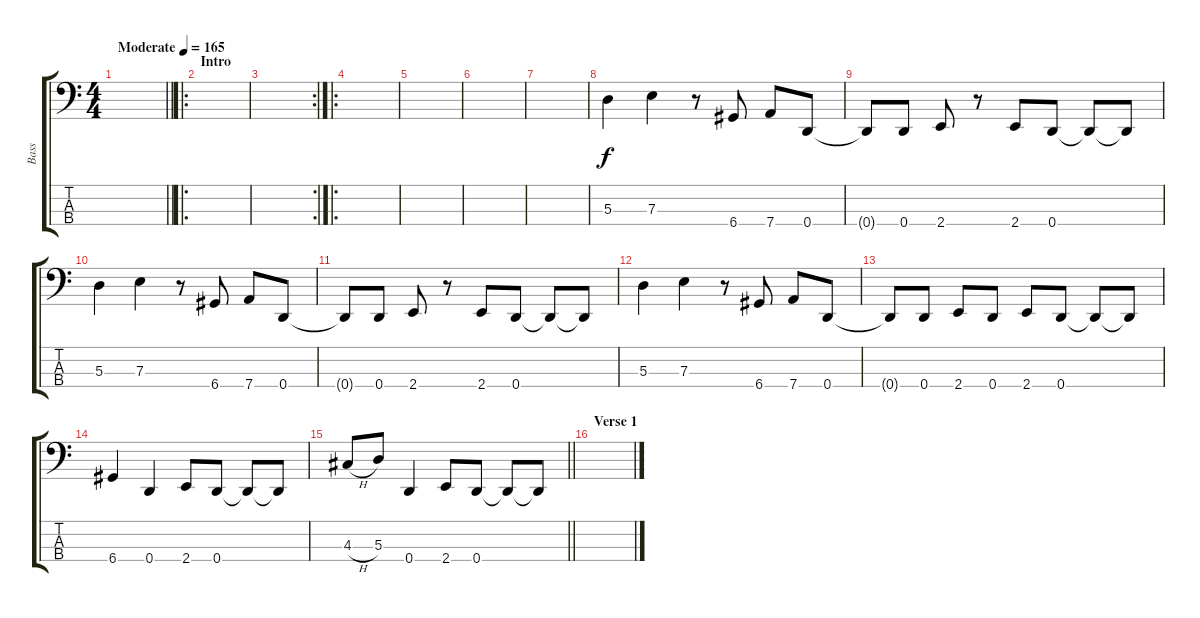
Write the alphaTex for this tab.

\track ("Bass" "Bass") {instrument electricbassfinger}
\staff {score tabs}
\tuning (G2 D2 A1 D1) {hide}
\ts (4 4)
\tempo (165 "Moderate")
\clef f4
\barLineRight lightlight
\ks c
|
\ro
\section ("" "Intro")
|
\rc 2
|
\ro
|
|
|
|
5.3.4 7.3.4 r.8 6.4.8 7.4.8 0.4.8 |
0.4{t}.8 0.4.8 2.4.8 r.8 2.4.8 0.4.8 0.4{t}.8 0.4{t}.8 |
5.3.4 7.3.4 r.8 6.4.8 7.4.8 0.4.8 |
0.4{t}.8 0.4.8 2.4.8 r.8 2.4.8 0.4.8 0.4{t}.8 0.4{t}.8 |
5.3.4 7.3.4 r.8 6.4.8 7.4.8 0.4.8 |
0.4{t}.8 0.4.8 2.4.8 0.4.8 2.4.8 0.4.8 0.4{t}.8 0.4{t}.8 |
6.4.4 0.4.4 2.4.8 0.4.8 0.4{t}.8 0.4{t}.8 |
\barLineRight lightlight
4.3{h}.8 5.3.8 0.4.4 2.4.8 0.4.8 0.4{t}.8 0.4{t}.8 |
\section ("" "Verse 1")
